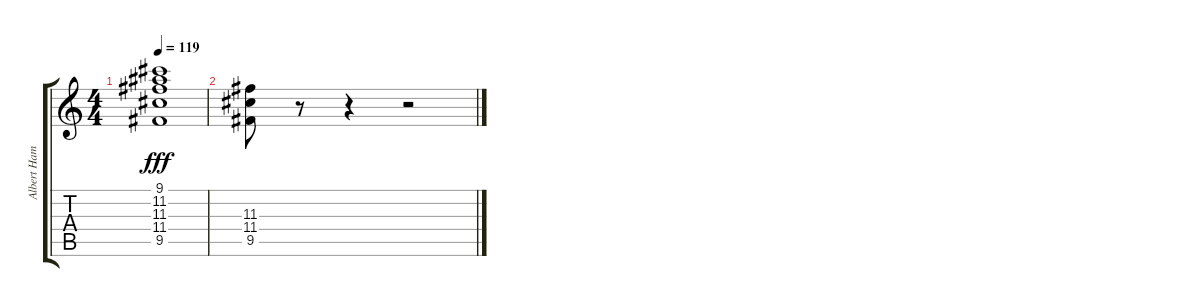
\track ("Albert Hammond Jr." "Albert Ham") {instrument electricguitarclean}
\staff {score tabs}
\tuning (E4 B3 G3 D3 A2 E2) {hide}
\ts (4 4)
\tempo 119
\clef g2
\ks c
(9.1 11.2 11.3 11.4 9.5).1{dy fff} |
(11.3 11.4 9.5).8 r.8 r.4 r.2
